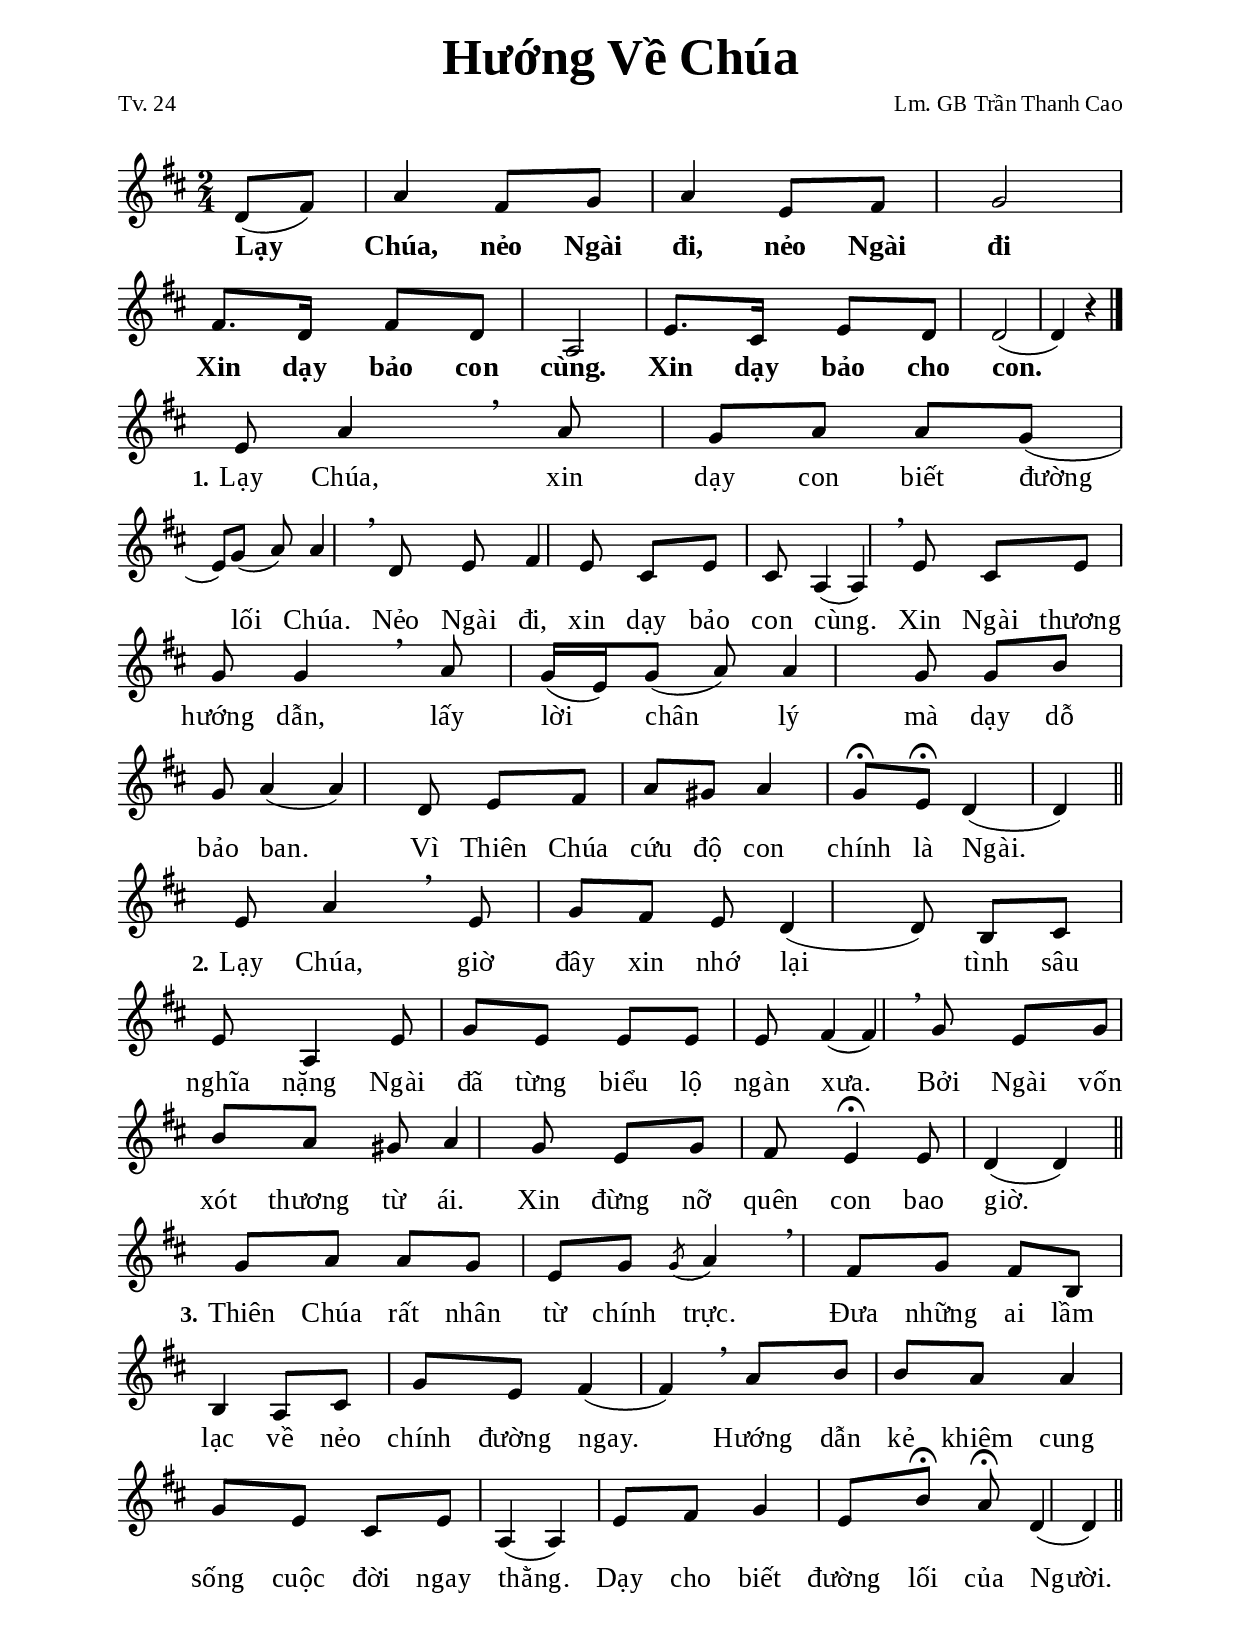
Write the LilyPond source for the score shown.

% Cài đặt chung
\version "2.22.1"
\include "english.ly"

\header {
  title = \markup { \fontsize #3 "Hướng Về Chúa" }
  poet = "Tv. 24"
  composer = "Lm. GB Trần Thanh Cao"
  arranger = " "
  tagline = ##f
}

% Nhạc điệp khúc
nhacDiepKhuc = \relative c' {
  \partial 4 d8 (fs) |
  a4 fs8 g |
  a4 e8 fs |
  g2 |
  fs8. d16 fs8 d |
  a2 |
  e'8. cs16 e8 d |
  d2 ( |
  d4) r \bar "|."
}

% Nhạc phiên khúc
nhacPhienKhucMot = \relative c' {
  e8 a4 \breathe
  a8 g a a g (e) g (a) a4 \breathe
  d,8 e fs4 e8 cs e cs a4 (a) \breathe
  e'8 cs e g g4 \breathe
  a8 g16 (e) g8 (a) a4 g8 g b g a4 (a)
  d,8 e fs a gs a4 g8 \fermata e \fermata d4 (d) \bar "||"
}

nhacPhienKhucHai = \relative c' {
  e8 a4 \breathe
  e8 g fs e d4 (d8) b cs e a,4
  e'8 g e e e e fs4 (fs) \breathe
  g8 e g b a gs a4
  g8 e g fs e4 \fermata e8 d4 (d) \bar "||"
}

nhacPhienKhucBa = \relative c'' {
  g8 a a g e g \acciaccatura g8 a4 \breathe
  fs8 g fs b, b4 a8 cs g' e fs4 (fs) \breathe
  a8 b b a a4 g8 e cs e a,4 (a)
  e'8 fs g4 e8 b' \fermata a \fermata d,4 (d) \bar "||"
}

% Lời điệp khúc
loiDiepKhuc = \lyricmode {
  Lạy Chúa, nẻo Ngài đi, nẻo Ngài đi
  Xin dạy bảo con cùng.
  Xin dạy bảo cho con.
}

% Lời phiên khúc
loiPhienKhucMot = \lyricmode {
  \set stanza = #"1."
  Lạy Chúa, xin dạy con biết đường lối Chúa.
  Nẻo Ngài đi, xin dạy bảo con cùng.
  Xin Ngài thương hướng dẫn,
  lấy lời chân lý mà dạy dỗ bảo ban.
  Vì Thiên Chúa cứu độ con chính là Ngài.
}

loiPhienKhucHai = \lyricmode {
  \set stanza = #"2."
  Lạy Chúa, giờ đây xin nhớ lại tình sâu nghĩa nặng
  Ngài đã từng biểu lộ ngàn xưa.
  Bởi Ngài vốn xót thương từ ái.
  Xin đừng nỡ quên con bao giờ.
}

loiPhienKhucBa = \lyricmode {
  \set stanza = #"3."
  Thiên Chúa rất nhân từ chính trực.
  Đưa những ai lầm lạc về nẻo chính đường ngay.
  Hướng dẫn kẻ khiêm cung sống cuộc đời ngay thằng.
  Dạy cho biết đường lối của Người.
}


% Dàn trang
\paper {
  #(set-paper-size "a4")
  top-margin = 15\mm
  bottom-margin = 15\mm
  left-margin = 20\mm
  right-margin = 20\mm
  indent = #0
  #(define fonts
    (make-pango-font-tree
      "Liberation Serif"
      "Liberation Serif"
      "Liberation Serif"
      (/ 20 20)))
  page-count = #1
  system-system-spacing = #'((basic-distance . 13))
  score-system-spacing = #'((basic-distance . 13))
}

% Thiết lập tông và nhịp
TongNhip = { \key d \major \time 2/4 }

\score {
  \new ChoirStaff <<
    \new Staff = diepKhuc \with {
        \consists "Merge_rests_engraver"
        %\magnifyStaff #(magstep +1)
      }
      <<
      \new Voice = beSop {
        \TongNhip \nhacDiepKhuc
      }
    >>
    \new Lyrics \lyricsto beSop \loiDiepKhuc
  >>
  \layout {
    \override Lyrics.LyricText.font-series = #'bold
    \override Lyrics.LyricText.font-size = #+2
    \override Lyrics.LyricSpace.minimum-distance = #4
    \override Score.BarNumber.break-visibility = ##(#f #f #f)
    \override Score.SpacingSpanner.uniform-stretching = ##t
  }
}

\score {
  \new ChoirStaff <<
    \new Staff = phienKhuc \with {
        %\magnifyStaff #(magstep +1)
      }
      <<
      \new Voice = beSop {
        \TongNhip \nhacPhienKhucMot
      }
    >>
    \new Lyrics \lyricsto beSop \loiPhienKhucMot
  >>
  \layout {
    \override Staff.TimeSignature.transparent = ##t
    \override Lyrics.LyricText.font-size = #+2
    \override Lyrics.LyricSpace.minimum-distance = #2
    \override Score.BarNumber.break-visibility = ##(#f #f #f)
    \override Score.SpacingSpanner.uniform-stretching = ##t
    \set Score.barAlways = ##t
    \set Score.defaultBarType = ""
  } 
}

\score {
  \new ChoirStaff <<
    \new Staff = phienKhuc \with {
        %\magnifyStaff #(magstep +1)
      }
      <<
      \new Voice = beSop {
        \TongNhip \nhacPhienKhucHai
      }
    >>
    \new Lyrics \lyricsto beSop \loiPhienKhucHai
  >>
  \layout {
    \override Staff.TimeSignature.transparent = ##t
    \override Lyrics.LyricText.font-size = #+2
    \override Lyrics.LyricSpace.minimum-distance = #3.0
    \override Score.BarNumber.break-visibility = ##(#f #f #f)
    \override Score.SpacingSpanner.uniform-stretching = ##t
    \set Score.barAlways = ##t
    \set Score.defaultBarType = ""
  } 
}

\score {
  \new ChoirStaff <<
    \new Staff = phienKhuc \with {
        %\magnifyStaff #(magstep +1)
      }
      <<
      \new Voice = beSop {
        \TongNhip \nhacPhienKhucBa
      }
    >>
    \new Lyrics \lyricsto beSop \loiPhienKhucBa
  >>
  \layout {
    \override Staff.TimeSignature.transparent = ##t
    \override Lyrics.LyricText.font-size = #+2
    \override Lyrics.LyricSpace.minimum-distance = #2.5
    \override Score.BarNumber.break-visibility = ##(#f #f #f)
    \override Score.SpacingSpanner.uniform-stretching = ##t
    \set Score.barAlways = ##t
    \set Score.defaultBarType = ""
  } 
}
